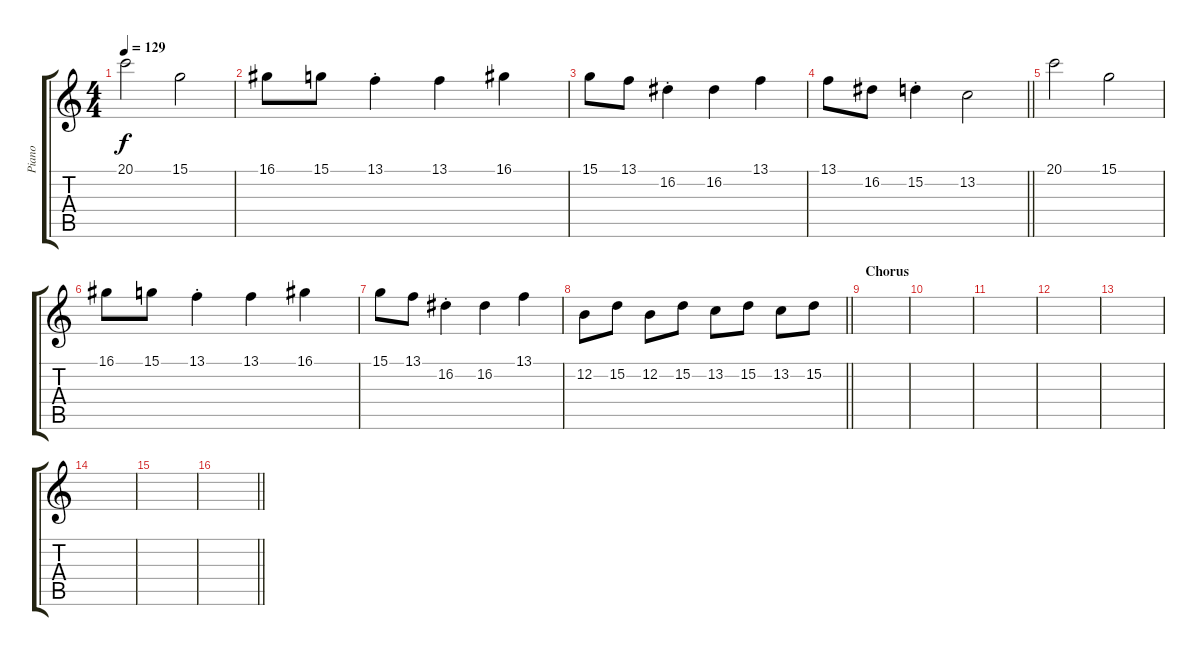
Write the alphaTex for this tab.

\track ("Piano" "Piano") {instrument acousticgrandpiano}
\staff {score tabs}
\tuning (E4 B3 G3 D3 A2 E2) {hide}
\ts (4 4)
\tempo 129
\clef g2
\ks c
20.1.2{dy f} 15.1.2 |
16.1.8 15.1.8 13.1{st}.4 13.1.4 16.1.4 |
15.1.8 13.1.8 16.2{st}.4 16.2.4 13.1.4 |
\barLineRight lightlight
13.1.8 16.2.8 15.2{st}.4 13.2.2 |
20.1.2 15.1.2 |
16.1.8 15.1.8 13.1{st}.4 13.1.4 16.1.4 |
15.1.8 13.1.8 16.2{st}.4 16.2.4 13.1.4 |
\barLineRight lightlight
12.2.8 15.2.8 12.2.8 15.2.8 13.2.8 15.2.8 13.2.8 15.2.8 |
\section ("" "Chorus")
|
|
|
|
|
|
|
\barLineRight lightlight
